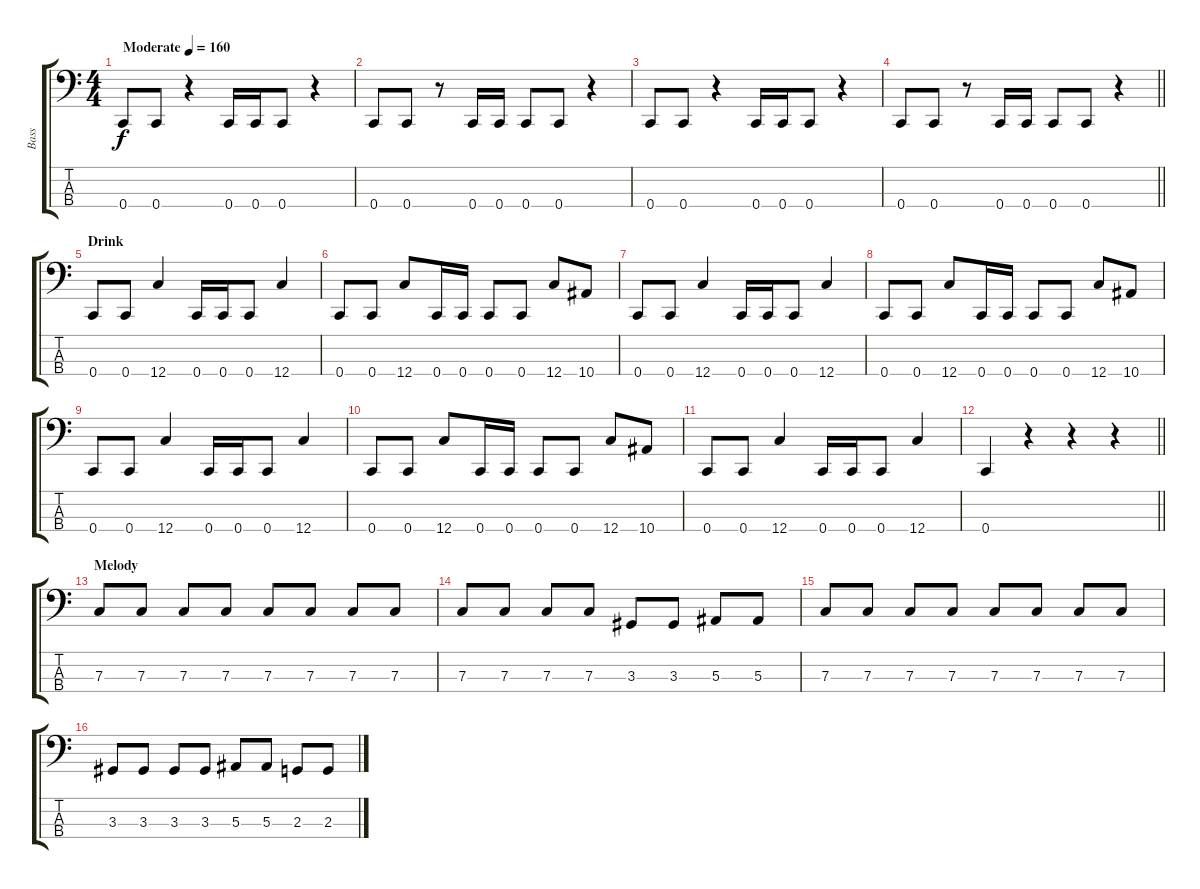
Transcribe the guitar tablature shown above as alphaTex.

\track ("Bass" "Bass") {instrument electricbasspick}
\staff {score tabs}
\tuning (Eb2 Bb1 F1 C1) {hide}
\ts (4 4)
\tempo (160 "Moderate")
\clef f4
\ks c
0.4.8{dy f instrument electricbasspick} 0.4.8 r.4 0.4.16 0.4.16 0.4.8 r.4 |
0.4.8 0.4.8 r.8 0.4.16 0.4.16 0.4.8 0.4.8 r.4 |
0.4.8 0.4.8 r.4 0.4.16 0.4.16 0.4.8 r.4 |
\barLineRight lightlight
0.4.8 0.4.8 r.8 0.4.16 0.4.16 0.4.8 0.4.8 r.4 |
\section ("" "Drink")
0.4.8 0.4.8 12.4.4 0.4.16 0.4.16 0.4.8 12.4.4 |
0.4.8 0.4.8 12.4.8 0.4.16 0.4.16 0.4.8 0.4.8 12.4.8 10.4.8 |
0.4.8 0.4.8 12.4.4 0.4.16 0.4.16 0.4.8 12.4.4 |
0.4.8 0.4.8 12.4.8 0.4.16 0.4.16 0.4.8 0.4.8 12.4.8 10.4.8 |
0.4.8 0.4.8 12.4.4 0.4.16 0.4.16 0.4.8 12.4.4 |
0.4.8 0.4.8 12.4.8 0.4.16 0.4.16 0.4.8 0.4.8 12.4.8 10.4.8 |
0.4.8 0.4.8 12.4.4 0.4.16 0.4.16 0.4.8 12.4.4 |
\barLineRight lightlight
0.4.4 r.4 r.4 r.4 |
\section ("" "Melody")
7.3.8 7.3.8 7.3.8 7.3.8 7.3.8 7.3.8 7.3.8 7.3.8 |
7.3.8 7.3.8 7.3.8 7.3.8 3.3.8 3.3.8 5.3.8 5.3.8 |
7.3.8 7.3.8 7.3.8 7.3.8 7.3.8 7.3.8 7.3.8 7.3.8 |
3.3.8 3.3.8 3.3.8 3.3.8 5.3.8 5.3.8 2.3.8 2.3.8
